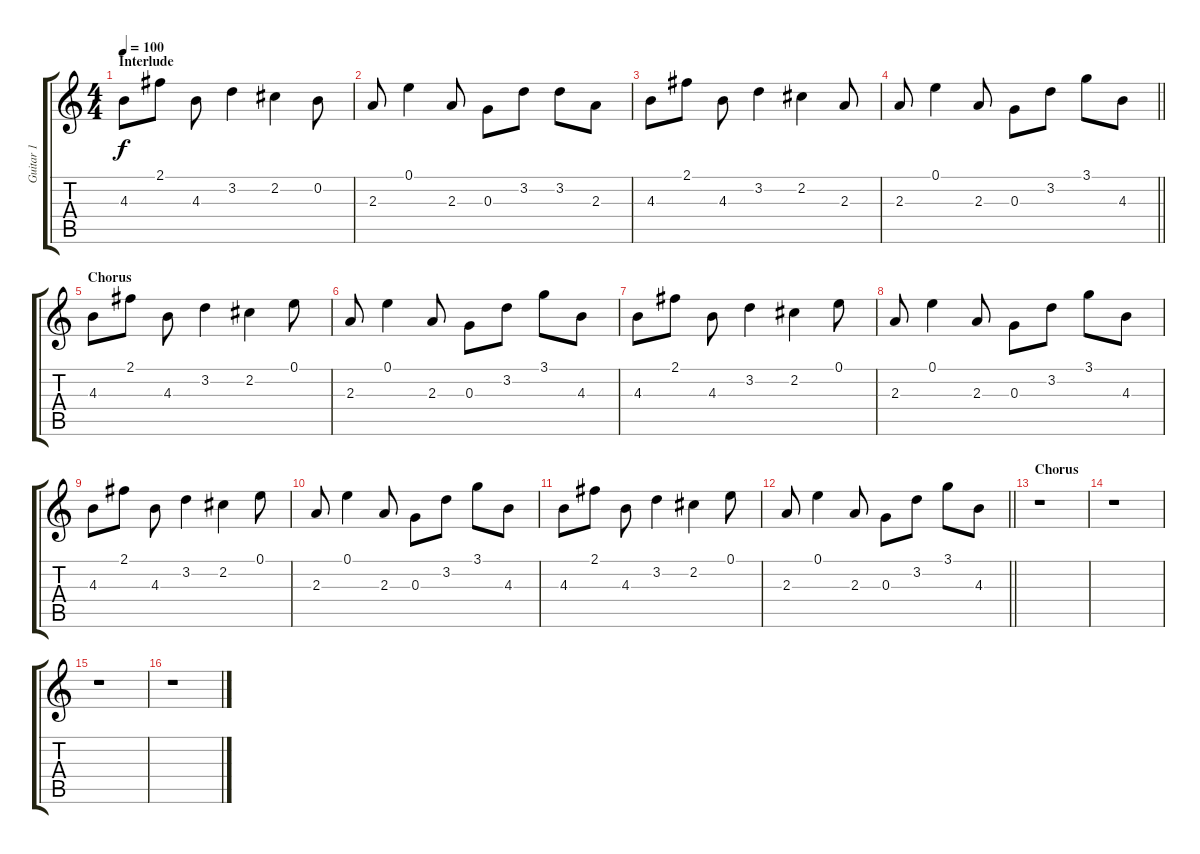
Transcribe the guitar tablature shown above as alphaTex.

\track ("Guitar 1" "Guitar 1") {instrument electricguitarjazz}
\staff {score tabs}
\tuning (E4 B3 G3 D3 A2 E2) {hide}
\ts (4 4)
\section ("" "Interlude")
\tempo 100
\clef g2
\ks c
4.3.8{dy f} 2.1.8 4.3.8 3.2.4 2.2.4 0.2.8 |
2.3.8 0.1.4 2.3.8 0.3.8 3.2.8 3.2.8 2.3.8 |
4.3.8 2.1.8 4.3.8 3.2.4 2.2.4 2.3.8 |
\barLineRight lightlight
2.3.8 0.1.4 2.3.8 0.3.8 3.2.8 3.1.8 4.3.8 |
\section ("" "Chorus")
4.3.8 2.1.8 4.3.8 3.2.4 2.2.4 0.1.8 |
2.3.8 0.1.4 2.3.8 0.3.8 3.2.8 3.1.8 4.3.8 |
4.3.8 2.1.8 4.3.8 3.2.4 2.2.4 0.1.8 |
2.3.8 0.1.4 2.3.8 0.3.8 3.2.8 3.1.8 4.3.8 |
4.3.8 2.1.8 4.3.8 3.2.4 2.2.4 0.1.8 |
2.3.8 0.1.4 2.3.8 0.3.8 3.2.8 3.1.8 4.3.8 |
4.3.8 2.1.8 4.3.8 3.2.4 2.2.4 0.1.8 |
\barLineRight lightlight
2.3.8 0.1.4 2.3.8 0.3.8 3.2.8 3.1.8 4.3.8 |
\section ("" "Chorus")
r.1 |
r.1 |
r.1 |
r.1
